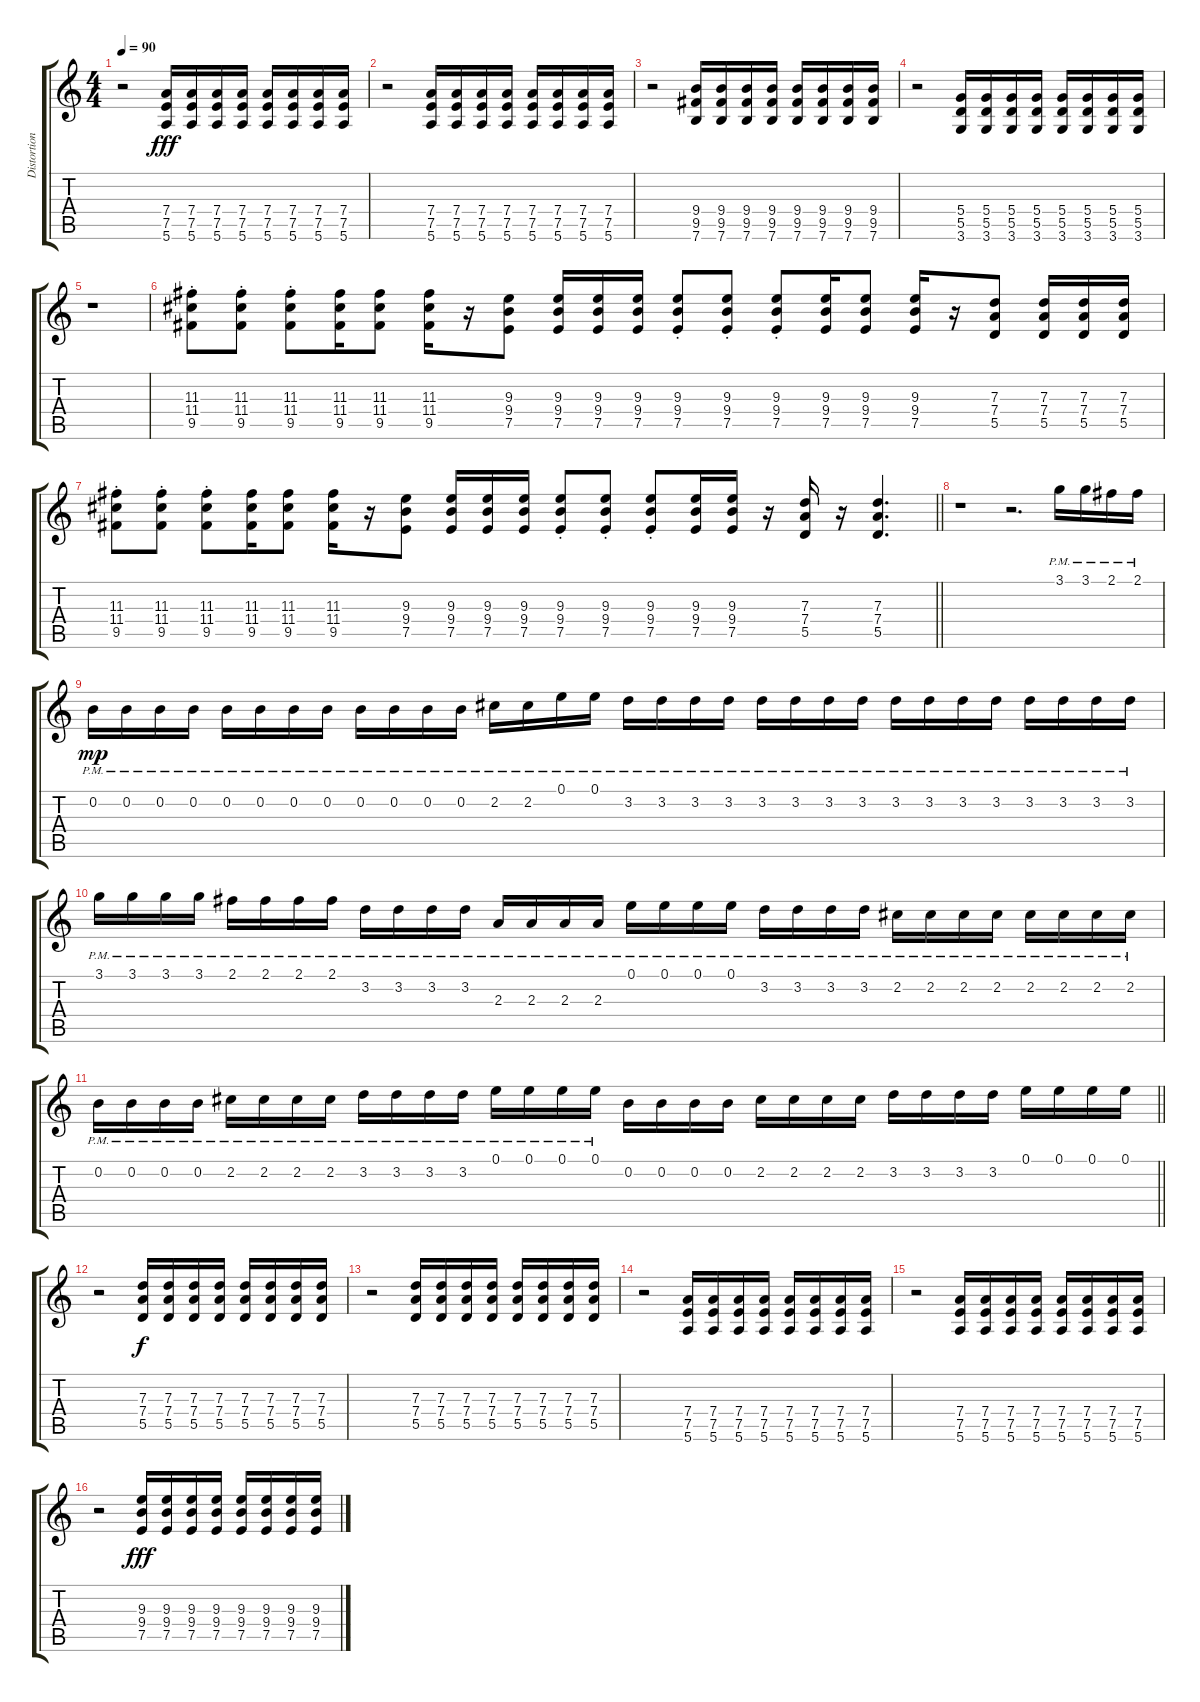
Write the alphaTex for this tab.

\track ("Distortion" "Distortion") {instrument distortionguitar}
\staff {score tabs}
\tuning (E4 B3 G3 D3 A2 E2) {hide}
\ts (4 4)
\tempo 90
\clef g2
\ks c
r.2{dy fff} (7.4 7.5 5.6).16 (7.4 7.5 5.6).16 (7.4 7.5 5.6).16 (7.4 7.5 5.6).16 (7.4 7.5 5.6).16 (7.4 7.5 5.6).16 (7.4 7.5 5.6).16 (7.4 7.5 5.6).16 |
r.2 (7.4 7.5 5.6).16 (7.4 7.5 5.6).16 (7.4 7.5 5.6).16 (7.4 7.5 5.6).16 (7.4 7.5 5.6).16 (7.4 7.5 5.6).16 (7.4 7.5 5.6).16 (7.4 7.5 5.6).16 |
r.2 (9.4 9.5 7.6).16 (9.4 9.5 7.6).16 (9.4 9.5 7.6).16 (9.4 9.5 7.6).16 (9.4 9.5 7.6).16 (9.4 9.5 7.6).16 (9.4 9.5 7.6).16 (9.4 9.5 7.6).16 |
r.2 (5.4 5.5 3.6).16 (5.4 5.5 3.6).16 (5.4 5.5 3.6).16 (5.4 5.5 3.6).16 (5.4 5.5 3.6).16 (5.4 5.5 3.6).16 (5.4 5.5 3.6).16 (5.4 5.5 3.6).16 |
r.1 |
(11.3{st} 11.4{st} 9.5{st}).8 (11.3{st} 11.4{st} 9.5{st}).8 (11.3{st} 11.4{st} 9.5{st}).8 (11.3 11.4 9.5).16 (11.3 11.4 9.5).8 (11.3 11.4 9.5).16 r.16 (9.3 9.4 7.5).8 (9.3 9.4 7.5).16 (9.3 9.4 7.5).16 (9.3 9.4 7.5).16 (9.3{st} 9.4{st} 7.5{st}).8 (9.3{st} 9.4{st} 7.5{st}).8 (9.3{st} 9.4{st} 7.5{st}).8 (9.3 9.4 7.5).16 (9.3 9.4 7.5).8 (9.3 9.4 7.5).16 r.16 (7.3 7.4 5.5).8 (7.3 7.4 5.5).16 (7.3 7.4 5.5).16 (7.3 7.4 5.5).16 |
\barLineRight lightlight
(11.3{st} 11.4{st} 9.5{st}).8 (11.3{st} 11.4{st} 9.5{st}).8 (11.3{st} 11.4{st} 9.5{st}).8 (11.3 11.4 9.5).16 (11.3 11.4 9.5).8 (11.3 11.4 9.5).16 r.16 (9.3 9.4 7.5).8 (9.3 9.4 7.5).16 (9.3 9.4 7.5).16 (9.3 9.4 7.5).16 (9.3{st} 9.4{st} 7.5{st}).8 (9.3{st} 9.4{st} 7.5{st}).8 (9.3{st} 9.4{st} 7.5{st}).8 (9.3 9.4 7.5).16 (9.3 9.4 7.5).16 r.16 (7.3 7.4 5.5).16 r.16 (7.3 7.4 5.5).4{d} |
r.1 r.2{d} 3.1{pm}.16 3.1{pm}.16 2.1{pm}.16 2.1{pm}.16 |
0.2{pm}.16{dy mp} 0.2{pm}.16 0.2{pm}.16 0.2{pm}.16 0.2{pm}.16 0.2{pm}.16 0.2{pm}.16 0.2{pm}.16 0.2{pm}.16 0.2{pm}.16 0.2{pm}.16 0.2{pm}.16 2.2{pm}.16 2.2{pm}.16 0.1{pm}.16 0.1{pm}.16 3.2{pm}.16 3.2{pm}.16 3.2{pm}.16 3.2{pm}.16 3.2{pm}.16 3.2{pm}.16 3.2{pm}.16 3.2{pm}.16 3.2{pm}.16 3.2{pm}.16 3.2{pm}.16 3.2{pm}.16 3.2{pm}.16 3.2{pm}.16 3.2{pm}.16 3.2{pm}.16 |
3.1{pm}.16 3.1{pm}.16 3.1{pm}.16 3.1{pm}.16 2.1{pm}.16 2.1{pm}.16 2.1{pm}.16 2.1{pm}.16 3.2{pm}.16 3.2{pm}.16 3.2{pm}.16 3.2{pm}.16 2.3{pm}.16 2.3{pm}.16 2.3{pm}.16 2.3{pm}.16 0.1{pm}.16 0.1{pm}.16 0.1{pm}.16 0.1{pm}.16 3.2{pm}.16 3.2{pm}.16 3.2{pm}.16 3.2{pm}.16 2.2{pm}.16 2.2{pm}.16 2.2{pm}.16 2.2{pm}.16 2.2{pm}.16 2.2{pm}.16 2.2{pm}.16 2.2{pm}.16 |
\barLineRight lightlight
0.2{pm}.16 0.2{pm}.16 0.2{pm}.16 0.2{pm}.16 2.2{pm}.16 2.2{pm}.16 2.2{pm}.16 2.2{pm}.16 3.2{pm}.16 3.2{pm}.16 3.2{pm}.16 3.2{pm}.16 0.1{pm}.16 0.1{pm}.16 0.1{pm}.16 0.1{pm}.16 0.2.16 0.2.16 0.2.16 0.2.16 2.2.16 2.2.16 2.2.16 2.2.16 3.2.16 3.2.16 3.2.16 3.2.16 0.1.16 0.1.16 0.1.16 0.1.16 |
r.2 (7.3 7.4 5.5).16{dy f} (7.3 7.4 5.5).16 (7.3 7.4 5.5).16 (7.3 7.4 5.5).16 (7.3 7.4 5.5).16 (7.3 7.4 5.5).16 (7.3 7.4 5.5).16 (7.3 7.4 5.5).16 |
r.2 (7.3 7.4 5.5).16 (7.3 7.4 5.5).16 (7.3 7.4 5.5).16 (7.3 7.4 5.5).16 (7.3 7.4 5.5).16 (7.3 7.4 5.5).16 (7.3 7.4 5.5).16 (7.3 7.4 5.5).16 |
r.2 (7.4 7.5 5.6).16 (7.4 7.5 5.6).16 (7.4 7.5 5.6).16 (7.4 7.5 5.6).16 (7.4 7.5 5.6).16 (7.4 7.5 5.6).16 (7.4 7.5 5.6).16 (7.4 7.5 5.6).16 |
r.2 (7.4 7.5 5.6).16 (7.4 7.5 5.6).16 (7.4 7.5 5.6).16 (7.4 7.5 5.6).16 (7.4 7.5 5.6).16 (7.4 7.5 5.6).16 (7.4 7.5 5.6).16 (7.4 7.5 5.6).16 |
r.2 (9.3 9.4 7.5).16{dy fff} (9.3 9.4 7.5).16 (9.3 9.4 7.5).16 (9.3 9.4 7.5).16 (9.3 9.4 7.5).16 (9.3 9.4 7.5).16 (9.3 9.4 7.5).16 (9.3 9.4 7.5).16
